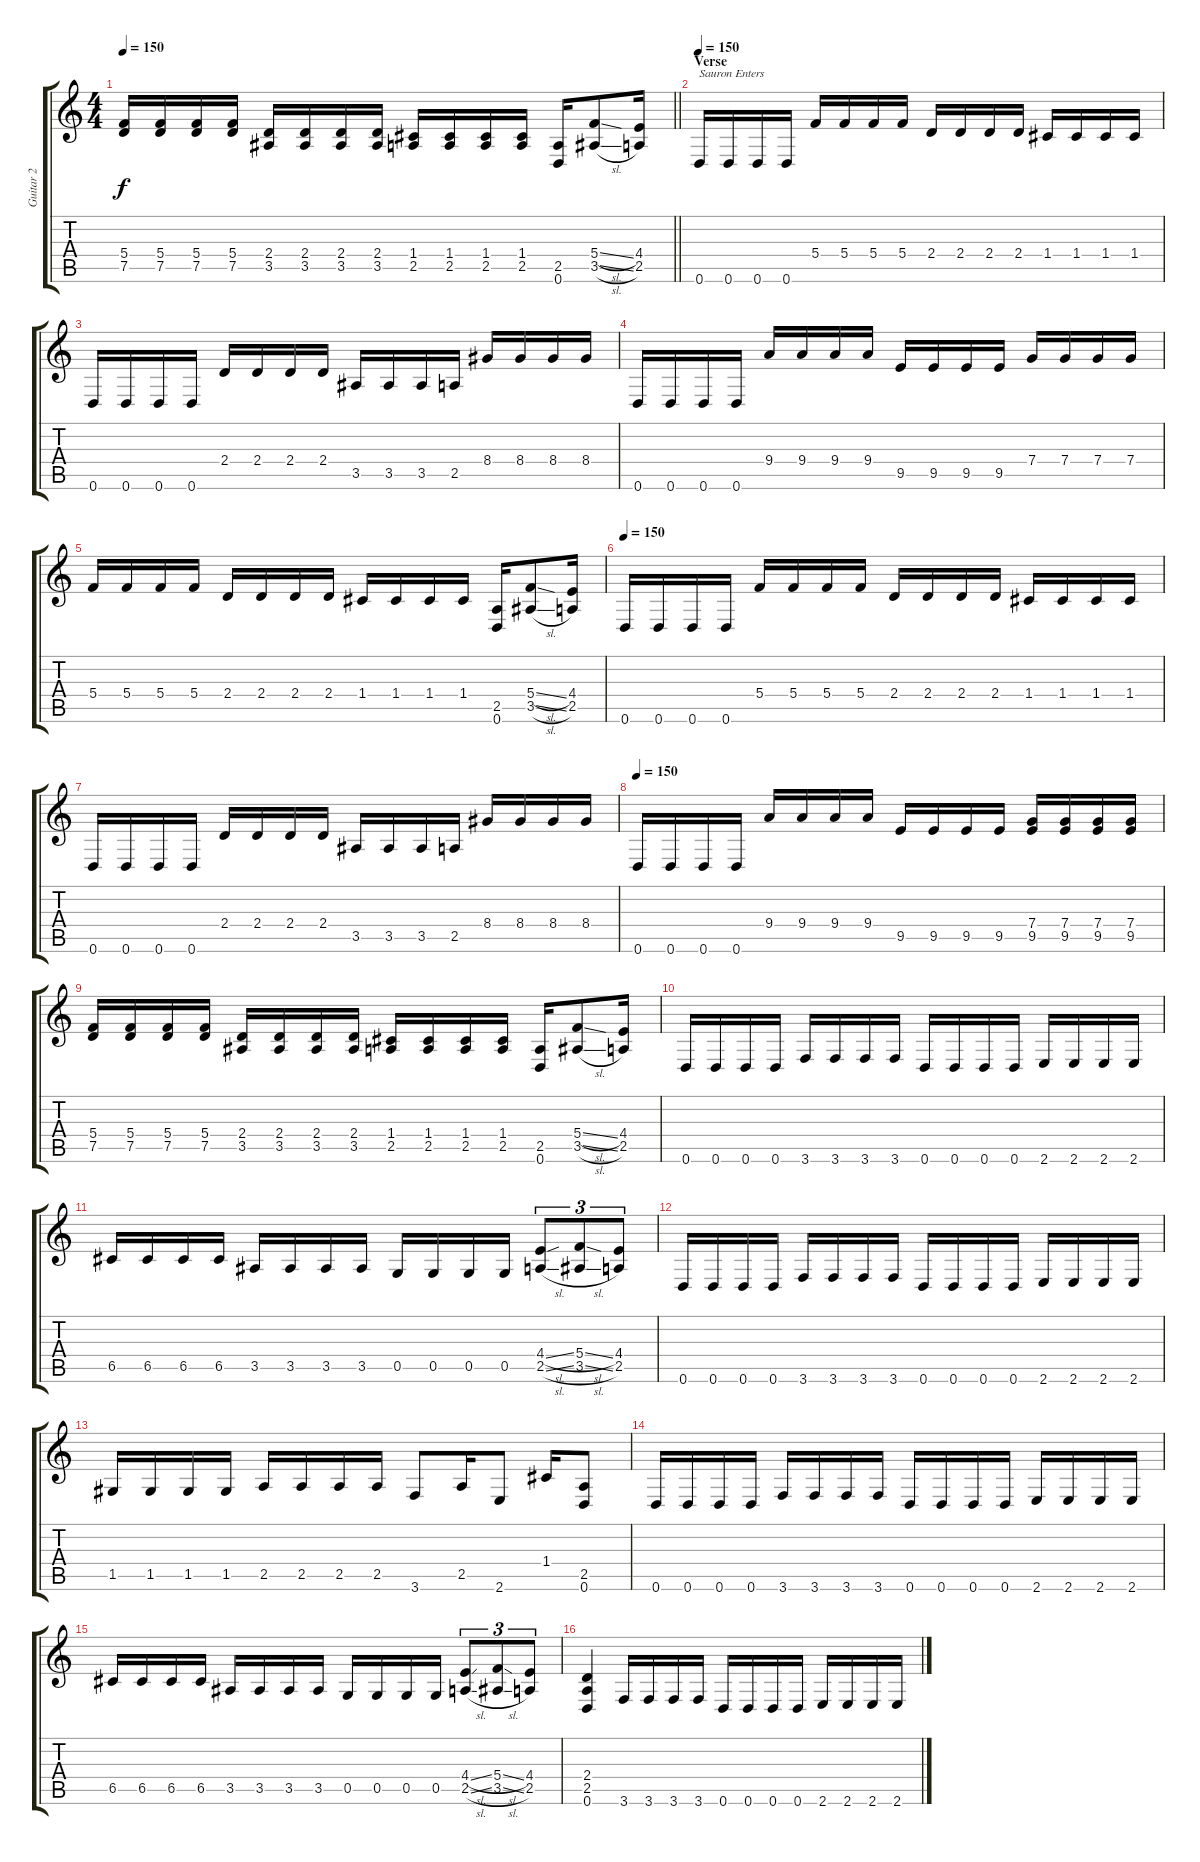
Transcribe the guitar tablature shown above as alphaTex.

\track ("Guitar 2" "Guitar 2") {instrument distortionguitar}
\staff {score tabs}
\tuning (D4 A3 F3 C3 G2 D2) {hide}
\ts (4 4)
\tempo 150
\clef g2
\barLineRight lightlight
\ks c
(5.4 7.5).16{dy f} (5.4 7.5).16 (5.4 7.5).16 (5.4 7.5).16 (2.4 3.5).16 (2.4 3.5).16 (2.4 3.5).16 (2.4 3.5).16 (1.4 2.5).16 (1.4 2.5).16 (1.4 2.5).16 (1.4 2.5).16 (2.5 0.6).16 (5.4{sl} 3.5{sl}).8 (4.4 2.5).16 |
\section ("" "Verse")
\tempo 150
0.6.16{txt "Sauron Enters"} 0.6.16 0.6.16 0.6.16 5.4.16 5.4.16 5.4.16 5.4.16 2.4.16 2.4.16 2.4.16 2.4.16 1.4.16 1.4.16 1.4.16 1.4.16 |
0.6.16 0.6.16 0.6.16 0.6.16 2.4.16 2.4.16 2.4.16 2.4.16 3.5.16 3.5.16 3.5.16 2.5.16 8.4.16 8.4.16 8.4.16 8.4.16 |
0.6.16 0.6.16 0.6.16 0.6.16 9.4.16 9.4.16 9.4.16 9.4.16 9.5.16 9.5.16 9.5.16 9.5.16 7.4.16 7.4.16 7.4.16 7.4.16 |
5.4.16 5.4.16 5.4.16 5.4.16 2.4.16 2.4.16 2.4.16 2.4.16 1.4.16 1.4.16 1.4.16 1.4.16 (2.5 0.6).16 (5.4{sl} 3.5{sl}).8 (4.4 2.5).16 |
\tempo 150
0.6.16 0.6.16 0.6.16 0.6.16 5.4.16 5.4.16 5.4.16 5.4.16 2.4.16 2.4.16 2.4.16 2.4.16 1.4.16 1.4.16 1.4.16 1.4.16 |
0.6.16 0.6.16 0.6.16 0.6.16 2.4.16 2.4.16 2.4.16 2.4.16 3.5.16 3.5.16 3.5.16 2.5.16 8.4.16 8.4.16 8.4.16 8.4.16 |
\tempo 150
0.6.16 0.6.16 0.6.16 0.6.16 9.4.16 9.4.16 9.4.16 9.4.16 9.5.16 9.5.16 9.5.16 9.5.16 (7.4 9.5).16 (7.4 9.5).16 (7.4 9.5).16 (7.4 9.5).16 |
(5.4 7.5).16 (5.4 7.5).16 (5.4 7.5).16 (5.4 7.5).16 (2.4 3.5).16 (2.4 3.5).16 (2.4 3.5).16 (2.4 3.5).16 (1.4 2.5).16 (1.4 2.5).16 (1.4 2.5).16 (1.4 2.5).16 (2.5 0.6).16 (5.4{sl} 3.5{sl}).8 (4.4 2.5).16 |
0.6.16 0.6.16 0.6.16 0.6.16 3.6.16 3.6.16 3.6.16 3.6.16 0.6.16 0.6.16 0.6.16 0.6.16 2.6.16 2.6.16 2.6.16 2.6.16 |
6.5.16 6.5.16 6.5.16 6.5.16 3.5.16 3.5.16 3.5.16 3.5.16 0.5.16 0.5.16 0.5.16 0.5.16 (4.4{sl} 2.5{sl}).8{tu (3 2)} (5.4{sl} 3.5{sl}).8{tu (3 2)} (4.4 2.5).8{tu (3 2)} |
0.6.16 0.6.16 0.6.16 0.6.16 3.6.16 3.6.16 3.6.16 3.6.16 0.6.16 0.6.16 0.6.16 0.6.16 2.6.16 2.6.16 2.6.16 2.6.16 |
1.5.16 1.5.16 1.5.16 1.5.16 2.5.16 2.5.16 2.5.16 2.5.16 3.6.8 2.5.16 2.6.8 1.4.16 (2.5 0.6).8 |
0.6.16 0.6.16 0.6.16 0.6.16 3.6.16 3.6.16 3.6.16 3.6.16 0.6.16 0.6.16 0.6.16 0.6.16 2.6.16 2.6.16 2.6.16 2.6.16 |
6.5.16 6.5.16 6.5.16 6.5.16 3.5.16 3.5.16 3.5.16 3.5.16 0.5.16 0.5.16 0.5.16 0.5.16 (4.4{sl} 2.5{sl}).8{tu (3 2)} (5.4{sl} 3.5{sl}).8{tu (3 2)} (4.4 2.5).8{tu (3 2)} |
(2.4 2.5 0.6).4 3.6.16 3.6.16 3.6.16 3.6.16 0.6.16 0.6.16 0.6.16 0.6.16 2.6.16 2.6.16 2.6.16 2.6.16
